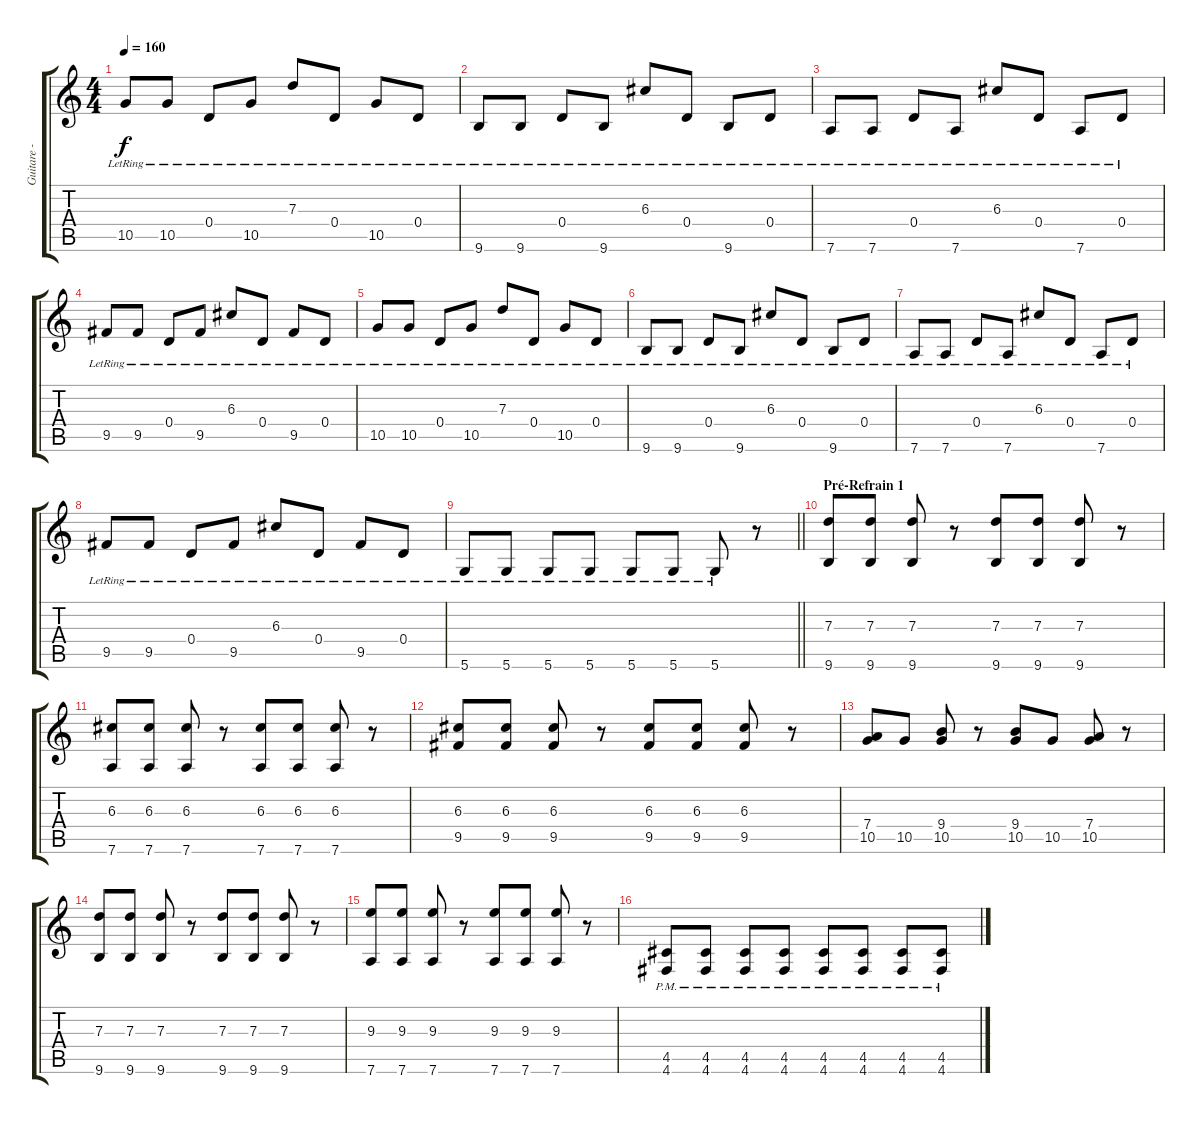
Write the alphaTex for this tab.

\track ("Guitare - Jussi" "Guitare - ") {instrument overdrivenguitar}
\staff {score tabs}
\tuning (E4 B3 G3 D3 A2 D2) {hide}
\ts (4 4)
\tempo 160
\clef g2
\ks c
10.5{lr}.8{dy f} 10.5{lr}.8 0.4{lr}.8 10.5{lr}.8 7.3{lr}.8 0.4{lr}.8 10.5{lr}.8 0.4{lr}.8 |
9.6{lr}.8{instrument electricguitarjazz} 9.6{lr}.8 0.4{lr}.8 9.6{lr}.8 6.3{lr}.8 0.4{lr}.8 9.6{lr}.8 0.4{lr}.8 |
7.6{lr}.8 7.6{lr}.8 0.4{lr}.8 7.6{lr}.8 6.3{lr}.8 0.4{lr}.8 7.6{lr}.8 0.4{lr}.8 |
9.5{lr}.8 9.5{lr}.8 0.4{lr}.8 9.5{lr}.8 6.3{lr}.8 0.4{lr}.8 9.5{lr}.8 0.4{lr}.8 |
10.5{lr}.8 10.5{lr}.8 0.4{lr}.8 10.5{lr}.8 7.3{lr}.8 0.4{lr}.8 10.5{lr}.8 0.4{lr}.8 |
9.6{lr}.8{instrument electricguitarjazz} 9.6{lr}.8 0.4{lr}.8 9.6{lr}.8 6.3{lr}.8 0.4{lr}.8 9.6{lr}.8 0.4{lr}.8 |
7.6{lr}.8 7.6{lr}.8 0.4{lr}.8 7.6{lr}.8 6.3{lr}.8 0.4{lr}.8 7.6{lr}.8 0.4{lr}.8 |
9.5{lr}.8 9.5{lr}.8 0.4{lr}.8 9.5{lr}.8 6.3{lr}.8 0.4{lr}.8 9.5{lr}.8 0.4{lr}.8 |
\barLineRight lightlight
5.6{lr}.8 5.6{lr}.8 5.6{lr}.8 5.6{lr}.8 5.6{lr}.8 5.6{lr}.8 5.6{lr}.8 r.8 |
\section ("" "Pré-Refrain 1")
(7.3 9.6).8{instrument overdrivenguitar} (7.3 9.6).8 (7.3 9.6).8 r.8 (7.3 9.6).8 (7.3 9.6).8 (7.3 9.6).8 r.8 |
(6.3 7.6).8 (6.3 7.6).8 (6.3 7.6).8 r.8 (6.3 7.6).8 (6.3 7.6).8 (6.3 7.6).8 r.8 |
(6.3 9.5).8 (6.3 9.5).8 (6.3 9.5).8 r.8 (6.3 9.5).8 (6.3 9.5).8 (6.3 9.5).8 r.8 |
(7.4 10.5).8 10.5.8 (9.4 10.5).8 r.8 (9.4 10.5).8 10.5.8 (7.4 10.5).8 r.8 |
(7.3 9.6).8{instrument overdrivenguitar} (7.3 9.6).8 (7.3 9.6).8 r.8 (7.3 9.6).8 (7.3 9.6).8 (7.3 9.6).8 r.8 |
(9.3 7.6).8 (9.3 7.6).8 (9.3 7.6).8 r.8 (9.3 7.6).8 (9.3 7.6).8 (9.3 7.6).8 r.8 |
(4.5{pm} 4.6{pm}).8 (4.5{pm} 4.6{pm}).8 (4.5{pm} 4.6{pm}).8 (4.5{pm} 4.6{pm}).8 (4.5{pm} 4.6{pm}).8 (4.5{pm} 4.6{pm}).8 (4.5{pm} 4.6{pm}).8 (4.5{pm} 4.6{pm}).8
